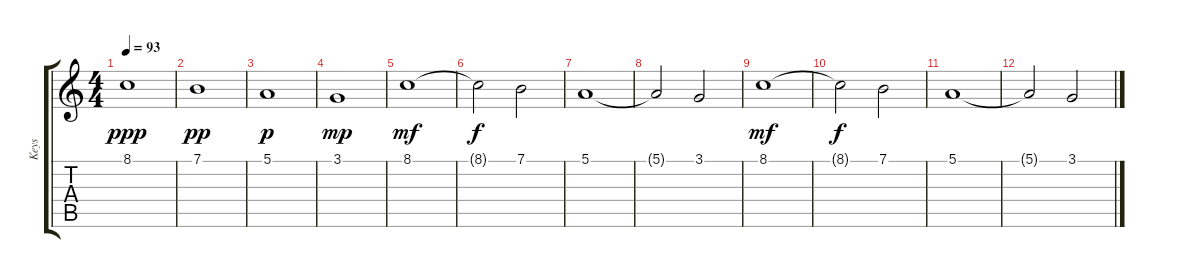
\track ("Keys" "Keys") {instrument fx5brightness}
\staff {score tabs}
\tuning (E4 B3 G3 D3 A2 E2) {hide}
\ts (4 4)
\tempo 93
\clef g2
\ks c
8.1.1{dy ppp instrument fx5brightness} |
7.1.1{dy pp} |
5.1.1{dy p} |
3.1.1{dy mp} |
8.1.1{dy mf} |
8.1{t}.2{dy f} 7.1.2 |
5.1.1 |
5.1{t}.2 3.1.2 |
8.1.1{dy mf} |
8.1{t}.2{dy f} 7.1.2 |
5.1.1 |
5.1{t}.2 3.1.2
